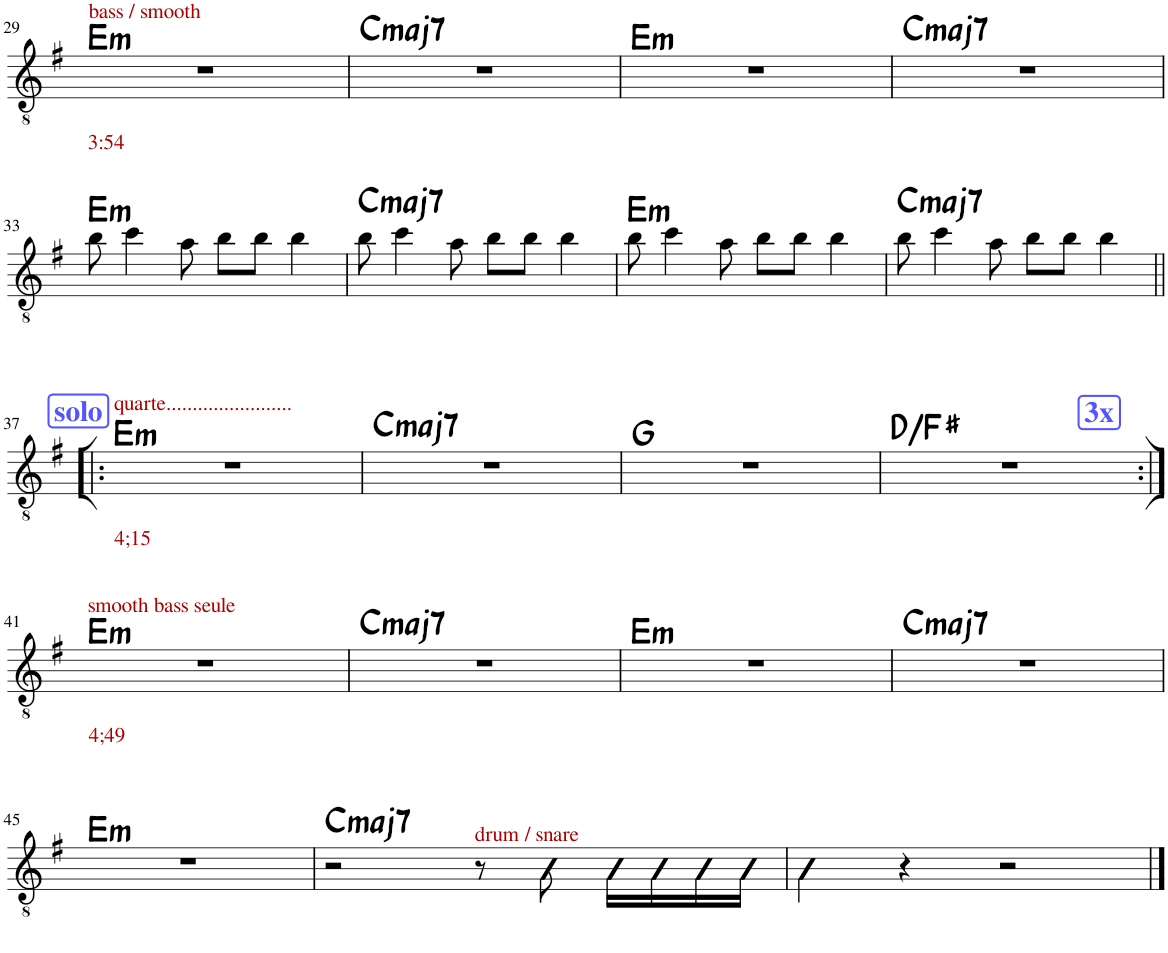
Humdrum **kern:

**kern	**harte
*part1	*part1
*staff1	*
*I"Classical Guitar	*
*I'Guit.	*
!!LO:PB:g=z
*clefGv2	*
*k[f#]	*
*M4/4	*
=29	=29
!LO:TX:b:color=#AA0000:t=3&colon;54	!
!LO:TX:a:color=#AA0000:t=bass / smooth	!LO:H:kt=m
1r	E:min
=30	=30
!	!LO:H:kt=maj7
1r	C:maj7
=31	=31
!	!LO:H:kt=m
1r	E:min
=32	=32
!	!LO:H:kt=maj7
1r	C:maj7
!!LO:LB:g=z
=33	=33
!	!LO:H:kt=m
8b\	E:min
4cc\	.
8a\	.
8b\L	.
8b\J	.
4b\	.
=34	=34
!	!LO:H:kt=maj7
8b\	C:maj7
4cc\	.
8a\	.
8b\L	.
8b\J	.
4b\	.
=35	=35
!	!LO:H:kt=m
8b\	E:min
4cc\	.
8a\	.
8b\L	.
8b\J	.
4b\	.
=36	=36
!	!LO:H:kt=maj7
8b\	C:maj7
4cc\	.
8a\	.
8b\L	.
8b\J	.
4b\	.
!!LO:LB:g=z
!!LO:REH:place=s1:a:B:cj:color=#5555FF:fs=14:t=solo
=37!|:	=37!|:
!LO:TX:b:color=#AA0000:t=4;15	!
!LO:TX:a:color=#AA0000:t=quarte........................	!LO:H:kt=m
1r	E:min
=38	=38
!	!LO:H:kt=maj7
1r	C:maj7
=39	=39
1r	G:maj
!!LO:REH:place=s1:a:B:cj:color=#5555FF:fs=14:t=3x
=40	=40
1r	D:maj/3
!!LO:LB:g=z
=41:|!	=41:|!
!LO:TX:a:color=#AA0000:t=smooth bass seule	!
!LO:TX:b:color=#AA0000:t=4;49	!LO:H:kt=m
1r	E:min
=42	=42
!	!LO:H:kt=maj7
1r	C:maj7
=43	=43
!	!LO:H:kt=m
1r	E:min
=44	=44
!	!LO:H:kt=maj7
1r	C:maj7
!!LO:LB:g=z
=45	=45
!	!LO:H:kt=m
1r	E:min
=46	=46
!	!LO:H:kt=maj7
2r	C:maj7
!LO:TX:a:color=#AA0000:t=drum / snare	!
8r	.
8c\	.
16c\LL	.
16c\	.
16c\	.
16c\JJ	.
=47	=47
4c\	.
4r	.
2r	.
==	==
*-	*-
